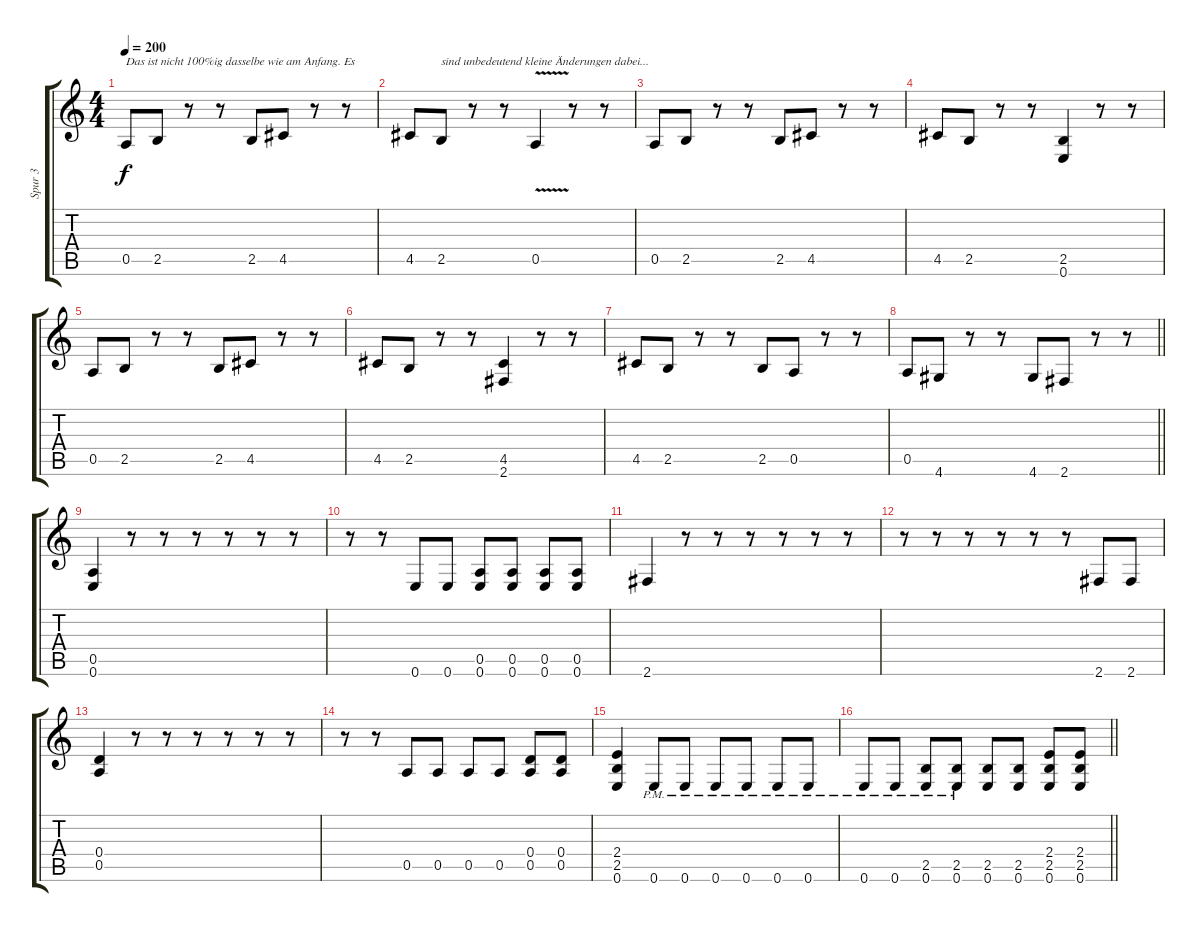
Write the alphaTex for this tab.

\track ("Spur 3" "Spur 3") {instrument electricbassfinger}
\staff {score tabs}
\tuning (E4 B3 G3 D3 A2 E2) {hide}
\ts (4 4)
\tempo 200
\clef g2
\ks c
0.5.8{txt "Das ist nicht 100%ig dasselbe wie am Anfang. Es" dy f} 2.5.8 r.8 r.8 2.5.8 4.5.8 r.8 r.8 |
4.5.8 2.5.8{txt "sind unbedeutend kleine Änderungen dabei..."} r.8 r.8 0.5{v}.4 r.8 r.8 |
0.5.8 2.5.8 r.8 r.8 2.5.8 4.5.8 r.8 r.8 |
4.5.8 2.5.8 r.8 r.8 (2.5 0.6).4 r.8 r.8 |
0.5.8 2.5.8 r.8 r.8 2.5.8 4.5.8 r.8 r.8 |
4.5.8 2.5.8 r.8 r.8 (4.5 2.6).4 r.8 r.8 |
4.5.8 2.5.8 r.8 r.8 2.5.8 0.5.8 r.8 r.8 |
\barLineRight lightlight
0.5.8 4.6.8 r.8 r.8 4.6.8 2.6.8 r.8 r.8 |
(0.5 0.6).4 r.8 r.8 r.8 r.8 r.8 r.8 |
r.8 r.8 0.6.8 0.6.8 (0.5 0.6).8 (0.5 0.6).8 (0.5 0.6).8 (0.5 0.6).8 |
2.6.4 r.8 r.8 r.8 r.8 r.8 r.8 |
r.8 r.8 r.8 r.8 r.8 r.8 2.6.8 2.6.8 |
(0.4 0.5).4 r.8 r.8 r.8 r.8 r.8 r.8 |
r.8 r.8 0.5.8 0.5.8 0.5.8 0.5.8 (0.4 0.5).8 (0.4 0.5).8 |
(2.4 2.5 0.6).4 0.6{pm}.8 0.6{pm}.8 0.6{pm}.8 0.6{pm}.8 0.6{pm}.8 0.6{pm}.8 |
\barLineRight lightlight
0.6{pm}.8 0.6{pm}.8 (2.5 0.6{pm}).8 (2.5 0.6{pm}).8 (2.5 0.6).8 (2.5 0.6).8 (2.4 2.5 0.6).8 (2.4 2.5 0.6).8
